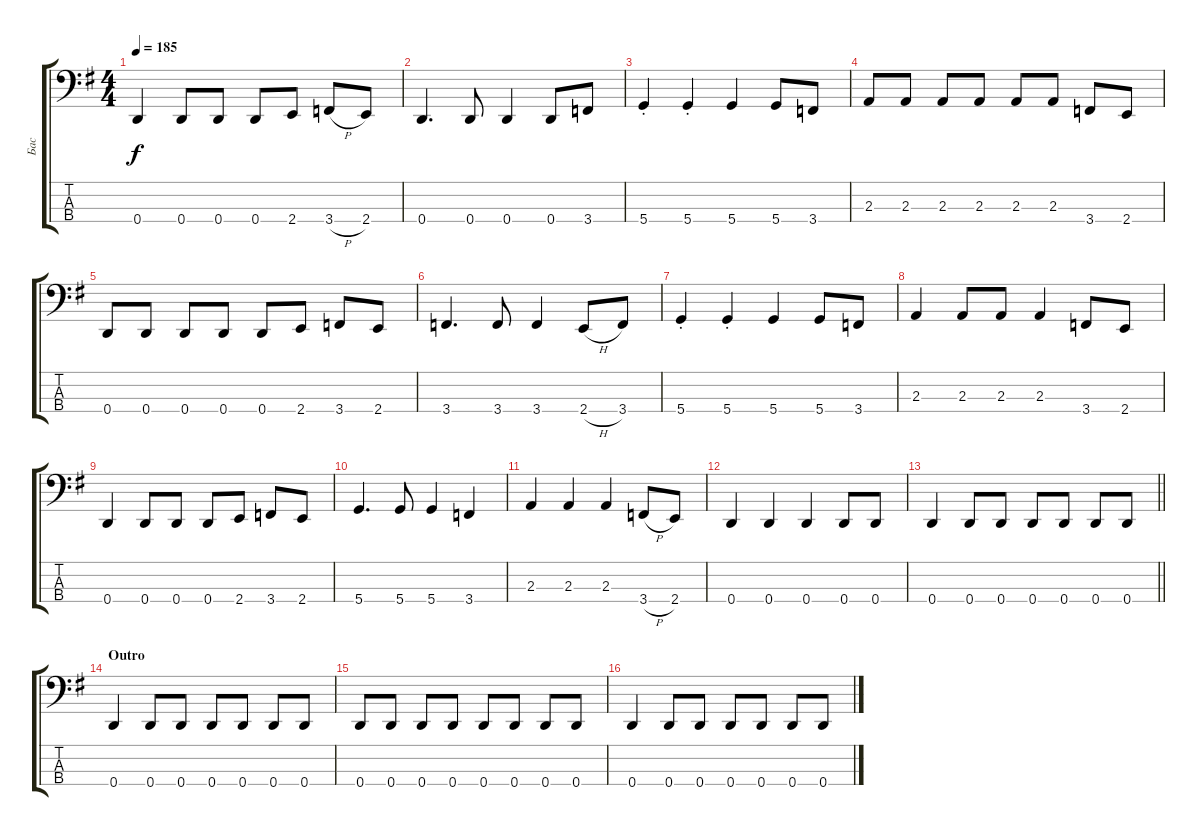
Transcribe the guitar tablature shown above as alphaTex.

\track ("Бас" "Бас") {instrument electricbassfinger}
\staff {score tabs}
\tuning (F2 C2 G1 D1) {hide}
\ts (4 4)
\tempo 185
\clef f4
\ks eminor
0.4.4{dy f} 0.4.8 0.4.8 0.4.8 2.4.8 3.4{h}.8 2.4.8 |
0.4.4{d} 0.4.8 0.4.4 0.4.8 3.4.8 |
5.4{st}.4 5.4{st}.4 5.4.4 5.4.8 3.4.8 |
2.3.8 2.3.8 2.3.8 2.3.8 2.3.8 2.3.8 3.4.8 2.4.8 |
0.4.8 0.4.8 0.4.8 0.4.8 0.4.8 2.4.8 3.4.8 2.4.8 |
3.4.4{d} 3.4.8 3.4.4 2.4{h}.8 3.4.8 |
5.4{st}.4 5.4{st}.4 5.4.4 5.4.8 3.4.8 |
2.3.4 2.3.8 2.3.8 2.3.4 3.4.8 2.4.8 |
0.4.4 0.4.8 0.4.8 0.4.8 2.4.8 3.4.8 2.4.8 |
5.4.4{d} 5.4.8 5.4.4 3.4.4 |
2.3.4 2.3.4 2.3.4 3.4{h}.8 2.4.8 |
0.4.4 0.4.4 0.4.4 0.4.8 0.4.8 |
\barLineRight lightlight
0.4.4 0.4.8 0.4.8 0.4.8 0.4.8 0.4.8 0.4.8 |
\section ("" "Outro")
0.4.4 0.4.8 0.4.8 0.4.8 0.4.8 0.4.8 0.4.8 |
0.4.8 0.4.8 0.4.8 0.4.8 0.4.8 0.4.8 0.4.8 0.4.8 |
0.4.4 0.4.8 0.4.8 0.4.8 0.4.8 0.4.8 0.4.8
